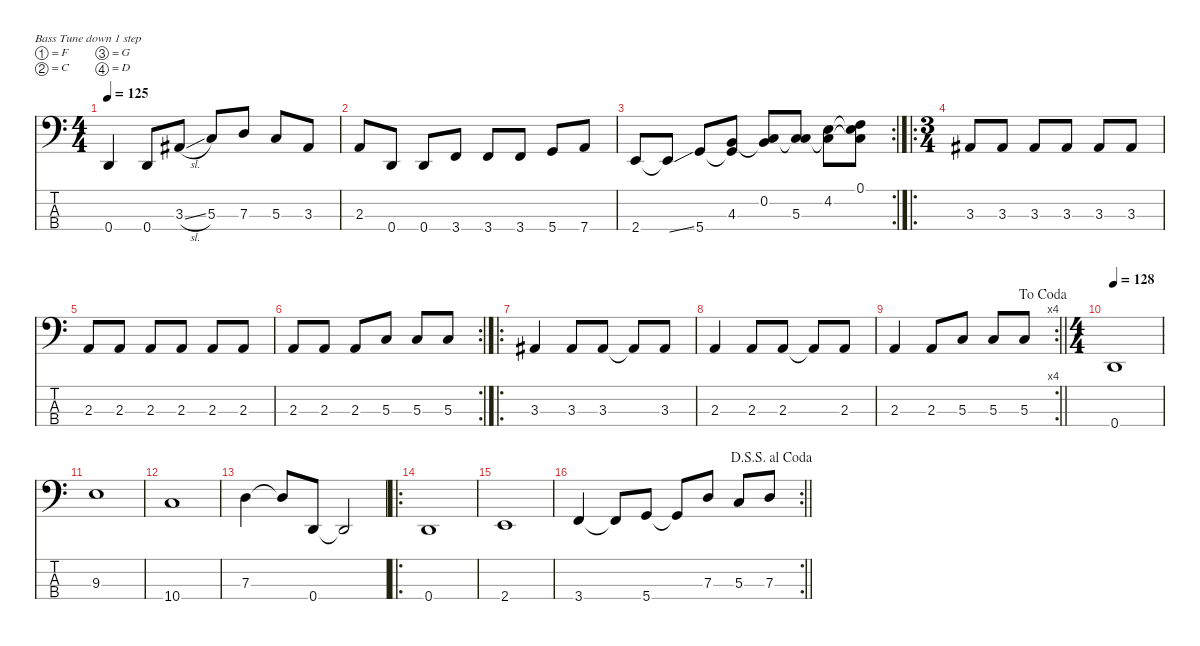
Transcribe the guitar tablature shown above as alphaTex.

\defaultSystemsLayout 4
\hideDynamics
\bracketExtendMode nobrackets
\singleTrackTrackNamePolicy hidden
\multiTrackTrackNamePolicy hidden
\firstSystemTrackNameMode fullname
\firstSystemTrackNameOrientation horizontal
\otherSystemsTrackNameOrientation horizontal
\track ("Track 5" "el.bs.") {instrument electricbassfinger}
\staff {score tabs}
\tuning (F2 C2 G1 D1)
\ts (4 4)
\tempo 125
\clef f4
\ks c
0.4.4{dy f beam Up} 0.4.8{beam Up} 3.3{sl acc #}.8{beam Up} 5.3.8{beam Up} 7.3.8{beam Up} 5.3.8{beam Up} 3.3{acc #}.8{beam Up} |
2.3.8{beam Up} 0.4.8{beam Up} 0.4.8{beam Up} 3.4.8{beam Up} 3.4.8{beam Up} 3.4.8{beam Up} 5.4.8{beam Up} 7.4.8{beam Up} |
\rc 2
2.4.8{beam Up} 2.4{ss t}.8{beam Up} 5.4.8{beam Up} (4.3 5.4{t}).8{beam Up} (0.2 4.3{t}).8{beam Up} (0.2{t} 5.3).8{beam Up} (4.2 5.3{t}).8{beam Down} (0.1 4.2{t} 5.3{t}).8{beam Down} |
\ro
\ts (3 4)
\beaming (8 2 2 2)
3.3{acc #}.8{beam Up} 3.3{acc #}.8{beam Up} 3.3{acc #}.8{beam Up} 3.3{acc #}.8{beam Up} 3.3{acc #}.8{beam Up} 3.3{acc #}.8{beam Up} |
2.3.8{beam Up} 2.3.8{beam Up} 2.3.8{beam Up} 2.3.8{beam Up} 2.3.8{beam Up} 2.3.8{beam Up} |
\rc 2
2.3.8{beam Up} 2.3.8{beam Up} 2.3.8{beam Up} 5.3.8{beam Up} 5.3.8{beam Up} 5.3.8{beam Up} |
\ro
3.3{acc #}.4{beam Up} 3.3{acc #}.8{beam Up} 3.3{acc #}.8{beam Up} 3.3{t acc #}.8{beam Up} 3.3{acc #}.8{beam Up} |
2.3.4{beam Up} 2.3.8{beam Up} 2.3.8{beam Up} 2.3{t}.8{beam Up} 2.3.8{beam Up} |
\rc 4
\jump dacoda
\barLineRight lightlight
2.3.4{beam Up} 2.3.8{beam Up} 5.3.8{beam Up} 5.3.8{beam Up} 5.3.8{beam Up} |
\ts (4 4)
\beaming (8 2 2 2 2)
\tempo 128
0.4.1{beam Up} |
9.3.1{beam Down} |
10.4.1{beam Up} |
7.3.4{beam Down} 7.3{t}.8{beam Up} 0.4.8{beam Up} 0.4{t}.2{beam Up} |
\ro
0.4.1{beam Up} |
2.4.1{beam Up} |
\rc 2
\jump dalsegnosegnoalcoda
\barLineRight lightlight
3.4.4{beam Up} 3.4{t}.8{beam Up} 5.4.8{beam Up} 5.4{t}.8{beam Up} 7.3.8{beam Up} 5.3.8{beam Up} 7.3.8{beam Up}
